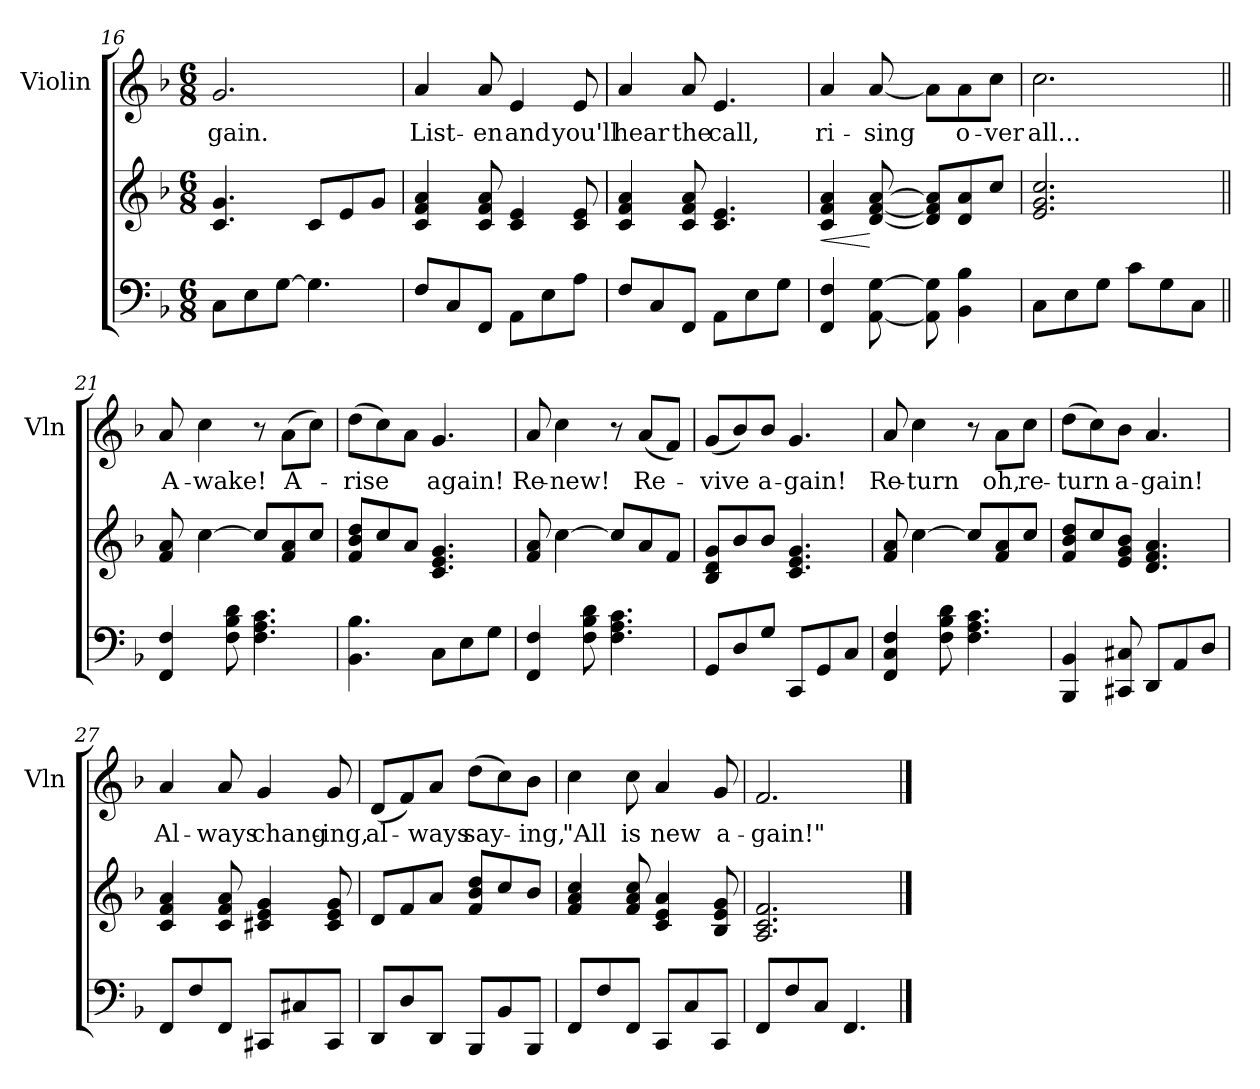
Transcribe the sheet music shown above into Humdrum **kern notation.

**kern	**kern	**dynam	**kern	**text
*part2	*part2	*part2	*part1	*part1
*staff3	*staff2	*staff2/3	*staff1	*staff1
*	*	*	*I"Violin	*
*	*	*	*I'Vln	*
*clefF4	*clefG2	*	*clefG2	*
*k[b-]	*k[b-]	*	*k[b-]	*
*M6/8	*M6/8	*	*M6/8	*
=16	=16	=16	=16	=16
8CL	4.c/ 4.g/	.	2.g/	-gain.
8E	.	.	.	.
[8GJ	.	.	.	.
4.G\]	8cL	.	.	.
.	8e	.	.	.
.	8gJ	.	.	.
!!LO:LB:g=z
=17	=17	=17	=17	=17
8FL	4c/ 4f/ 4a/	.	4a/	List-
8C	.	.	.	.
8FFJ	8c/ 8f/ 8a/	.	8a	-en
8AAL	4c/ 4e/	.	4e	and
8E	.	.	.	.
8AJ	8c/ 8e/	.	8e	you'll
=18	=18	=18	=18	=18
8FL	4c/ 4f/ 4a/	.	4a/	hear
8C	.	.	.	.
8FFJ	8c/ 8f/ 8a/	.	8a/	the
8AAL	4.c/ 4.e/	.	4.e/	call,
8E	.	.	.	.
8GJ	.	.	.	.
=19	=19	=19	=19	=19
!	!	!LO:HP:b	!	!
4FF/ 4F/	4c/ 4f/ 4a/	<	4a/	ri-
[8AA\ [8G\	[8d/ [8f/ [8a/	[	[8a/	-sing
8AA]\ 8G]\	8d] 8f] 8a]L	.	8aL]	.
4BB-\ 4B-\	8d 8a	.	8a	o-
.	8ccJ	.	8ccJ	-ver
=20	=20	=20	=20	=20
8CL	2.e/ 2.g/ 2.cc/	.	2.cc\	all...
8E	.	.	.	.
8GJ	.	.	.	.
8cL	.	.	.	.
8G	.	.	.	.
8CJ	.	.	.	.
!!LO:LB:g=z
=21||	=21||	=21||	=21||	=21||
4FF/ 4F/	8f/ 8a/	.	8a/	A-
.	[4cc\	.	4cc\	-wake!
8F\ 8B-\ 8d\	.	.	.	.
4.F\ 4.A\ 4.c\	8ccL]	.	8r	.
.	8f 8a	.	(>8aL	A-
.	8ccJ	.	8ccJ)	.
=22	=22	=22	=22	=22
4.BB-\ 4.B-\	8f 8b- 8ddL	.	(>8ddL	-rise
.	8cc	.	8cc)	.
.	8aJ	.	8aJ	.
8CL	4.c/ 4.e/ 4.g/	.	4.g/	again!
8E	.	.	.	.
8GJ	.	.	.	.
=23	=23	=23	=23	=23
4FF/ 4F/	8f/ 8a/	.	8a/	Re-
.	[4cc\	.	4cc\	-new!
8F\ 8B-\ 8d\	.	.	.	.
4.F\ 4.A\ 4.c\	8ccL]	.	8r	.
.	8a	.	(<8aL	Re-
.	8fJ	.	8fJ)	.
=24	=24	=24	=24	=24
8GGL	8B- 8d 8gL	.	(<8gL	-vive
8D	8b-	.	8b-)	.
8GJ	8b-J	.	8b-J	a-
8CCL	4.c/ 4.e/ 4.g/	.	4.g/	-gain!
8GG	.	.	.	.
8CJ	.	.	.	.
!!LO:PB:g=z
=25	=25	=25	=25	=25
4FF/ 4C/ 4F/	8f/ 8a/	.	8a/	Re-
.	[4cc\	.	4cc\	-turn
8F\ 8B-\ 8d\	.	.	.	.
4.F\ 4.A\ 4.c\	8ccL]	.	8r	.
.	8f 8a	.	8aL	oh,
.	8ccJ	.	8ccJ	re-
=26	=26	=26	=26	=26
4BBB-/ 4BB-/	8f 8b- 8ddL	.	(>8ddL	-turn
.	8cc	.	8cc)	.
8CC#X/ 8C#X/	8e 8g 8b-J	.	8b-J	a-
8DDL	4.d/ 4.f/ 4.a/	.	4.a/	-gain!
8AA	.	.	.	.
8DJ	.	.	.	.
=27	=27	=27	=27	=27
8FFL	4c/ 4f/ 4a/	.	4a/	Al-
8F	.	.	.	.
8FFJ	8c/ 8f/ 8a/	.	8a/	-ways
8CC#XL	4c#X/ 4e/ 4g/	.	4g/	chang-
8C#X	.	.	.	.
8CC#J	8c#/ 8e/ 8g/	.	8g/	-ing,
!!LO:LB:g=z
=28	=28	=28	=28	=28
8DDL	8dL	.	(<8dL	al-
8D	8f	.	8f)	.
8DDJ	8aJ	.	8aJ	-ways
8BBB-L	8f 8b- 8ddL	.	(>8ddL	say-
8BB-	8cc	.	8cc)	.
8BBB-J	8b-J	.	8b-J	-ing,
=29	=29	=29	=29	=29
8FFL	4f/ 4a/ 4cc/	.	4cc\	"All
8F	.	.	.	.
8FFJ	8f/ 8a/ 8cc/	.	8cc\	is
8CCL	4c/ 4e/ 4a/	.	4a/	new
8C	.	.	.	.
8CCJ	8B-/ 8e/ 8g/	.	8g/	a-
=30	=30	=30	=30	=30
8FFL	2.A/ 2.c/ 2.f/	.	2.f/	-gain!"
8F	.	.	.	.
8CJ	.	.	.	.
4.FF/	.	.	.	.
==	==	==	==	==
*-	*-	*-	*-	*-
